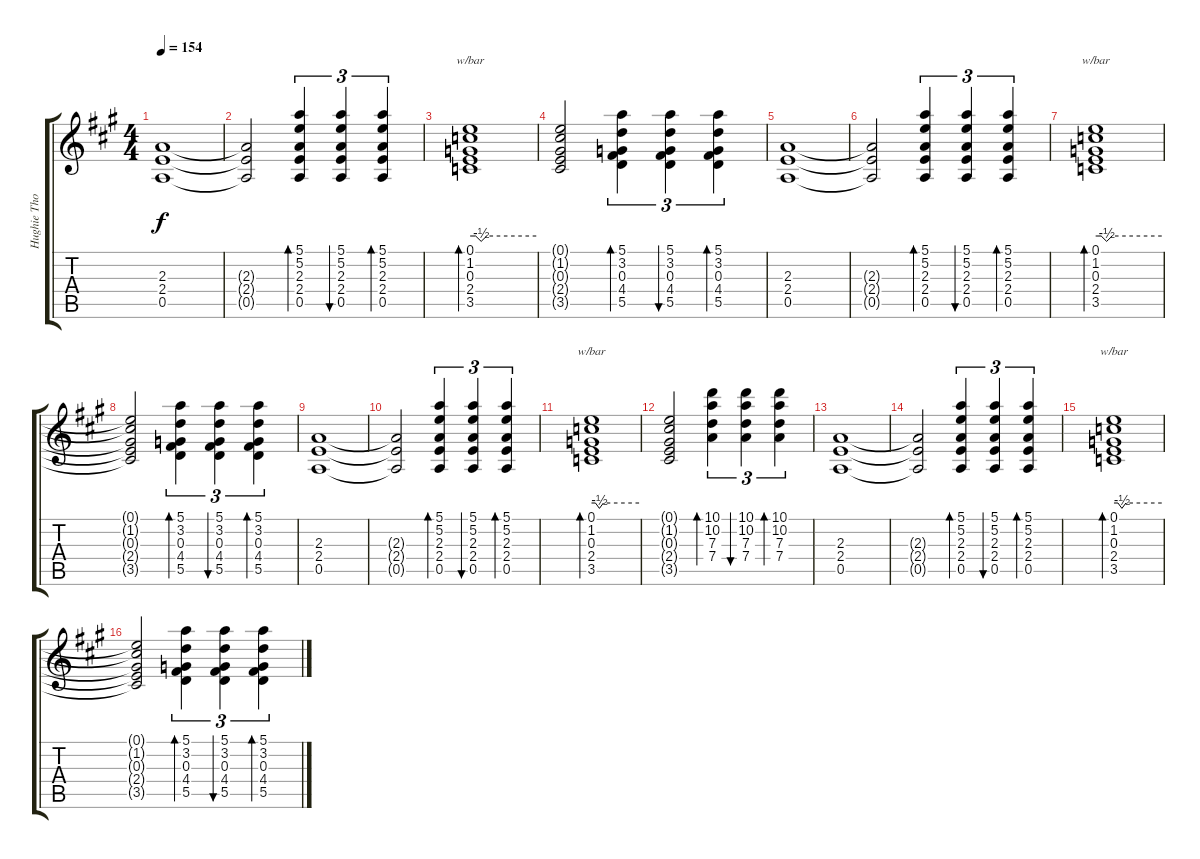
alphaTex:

\track ("Hughie Thomasson Guitar" "Hughie Tho") {instrument acousticguitarsteel}
\staff {score tabs}
\tuning (E4 B3 G3 D3 A2 E2) {hide}
\ts (4 4)
\tempo 154
\clef g2
\ks f#minor
(2.3 2.4 0.5).1{dy f} |
(2.3{t} 2.4{t} 0.5{t}).2 (5.1 5.2 2.3 2.4 0.5).4{tu (3 2) bd 60} (5.1 5.2 2.3 2.4 0.5).4{tu (3 2) bu 240} (5.1 5.2 2.3 2.4 0.5).4{tu (3 2) bd 240} |
(0.1 1.2 0.3 2.4 3.5).1{tbe (custom default 0 0 5 0 10 -2 15 0 60 0) bd 240} |
(0.1{t} 1.2{t} 0.3{t} 2.4{t} 3.5{t}).2 (5.1 3.2 0.3 4.4 5.5).4{tu (3 2) bd 240} (5.1 3.2 0.3 4.4 5.5).4{tu (3 2) bu 240} (5.1 3.2 0.3 4.4 5.5).4{tu (3 2) bd 240} |
(2.3 2.4 0.5).1 |
(2.3{t} 2.4{t} 0.5{t}).2 (5.1 5.2 2.3 2.4 0.5).4{tu (3 2) bd 60} (5.1 5.2 2.3 2.4 0.5).4{tu (3 2) bu 240} (5.1 5.2 2.3 2.4 0.5).4{tu (3 2) bd 240} |
(0.1 1.2 0.3 2.4 3.5).1{tbe (custom default 0 0 5 0 10 -2 15 0 60 0) bd 240} |
(0.1{t} 1.2{t} 0.3{t} 2.4{t} 3.5{t}).2 (5.1 3.2 0.3 4.4 5.5).4{tu (3 2) bd 240} (5.1 3.2 0.3 4.4 5.5).4{tu (3 2) bu 240} (5.1 3.2 0.3 4.4 5.5).4{tu (3 2) bd 240} |
(2.3 2.4 0.5).1 |
(2.3{t} 2.4{t} 0.5{t}).2 (5.1 5.2 2.3 2.4 0.5).4{tu (3 2) bd 60} (5.1 5.2 2.3 2.4 0.5).4{tu (3 2) bu 240} (5.1 5.2 2.3 2.4 0.5).4{tu (3 2) bd 240} |
(0.1 1.2 0.3 2.4 3.5).1{tbe (custom default 0 0 5 0 10 -2 15 0 60 0) bd 240} |
(0.1{t} 1.2{t} 0.3{t} 2.4{t} 3.5{t}).2 (10.1 10.2 7.3 7.4).4{tu (3 2) bd 240} (10.1 10.2 7.3 7.4).4{tu (3 2) bu 240} (10.1 10.2 7.3 7.4).4{tu (3 2) bd 240} |
(2.3 2.4 0.5).1 |
(2.3{t} 2.4{t} 0.5{t}).2 (5.1 5.2 2.3 2.4 0.5).4{tu (3 2) bd 60} (5.1 5.2 2.3 2.4 0.5).4{tu (3 2) bu 240} (5.1 5.2 2.3 2.4 0.5).4{tu (3 2) bd 240} |
(0.1 1.2 0.3 2.4 3.5).1{tbe (custom default 0 0 5 0 10 -2 15 0 60 0) bd 240} |
(0.1{t} 1.2{t} 0.3{t} 2.4{t} 3.5{t}).2 (5.1 3.2 0.3 4.4 5.5).4{tu (3 2) bd 240} (5.1 3.2 0.3 4.4 5.5).4{tu (3 2) bu 240} (5.1 3.2 0.3 4.4 5.5).4{tu (3 2) bd 240}
